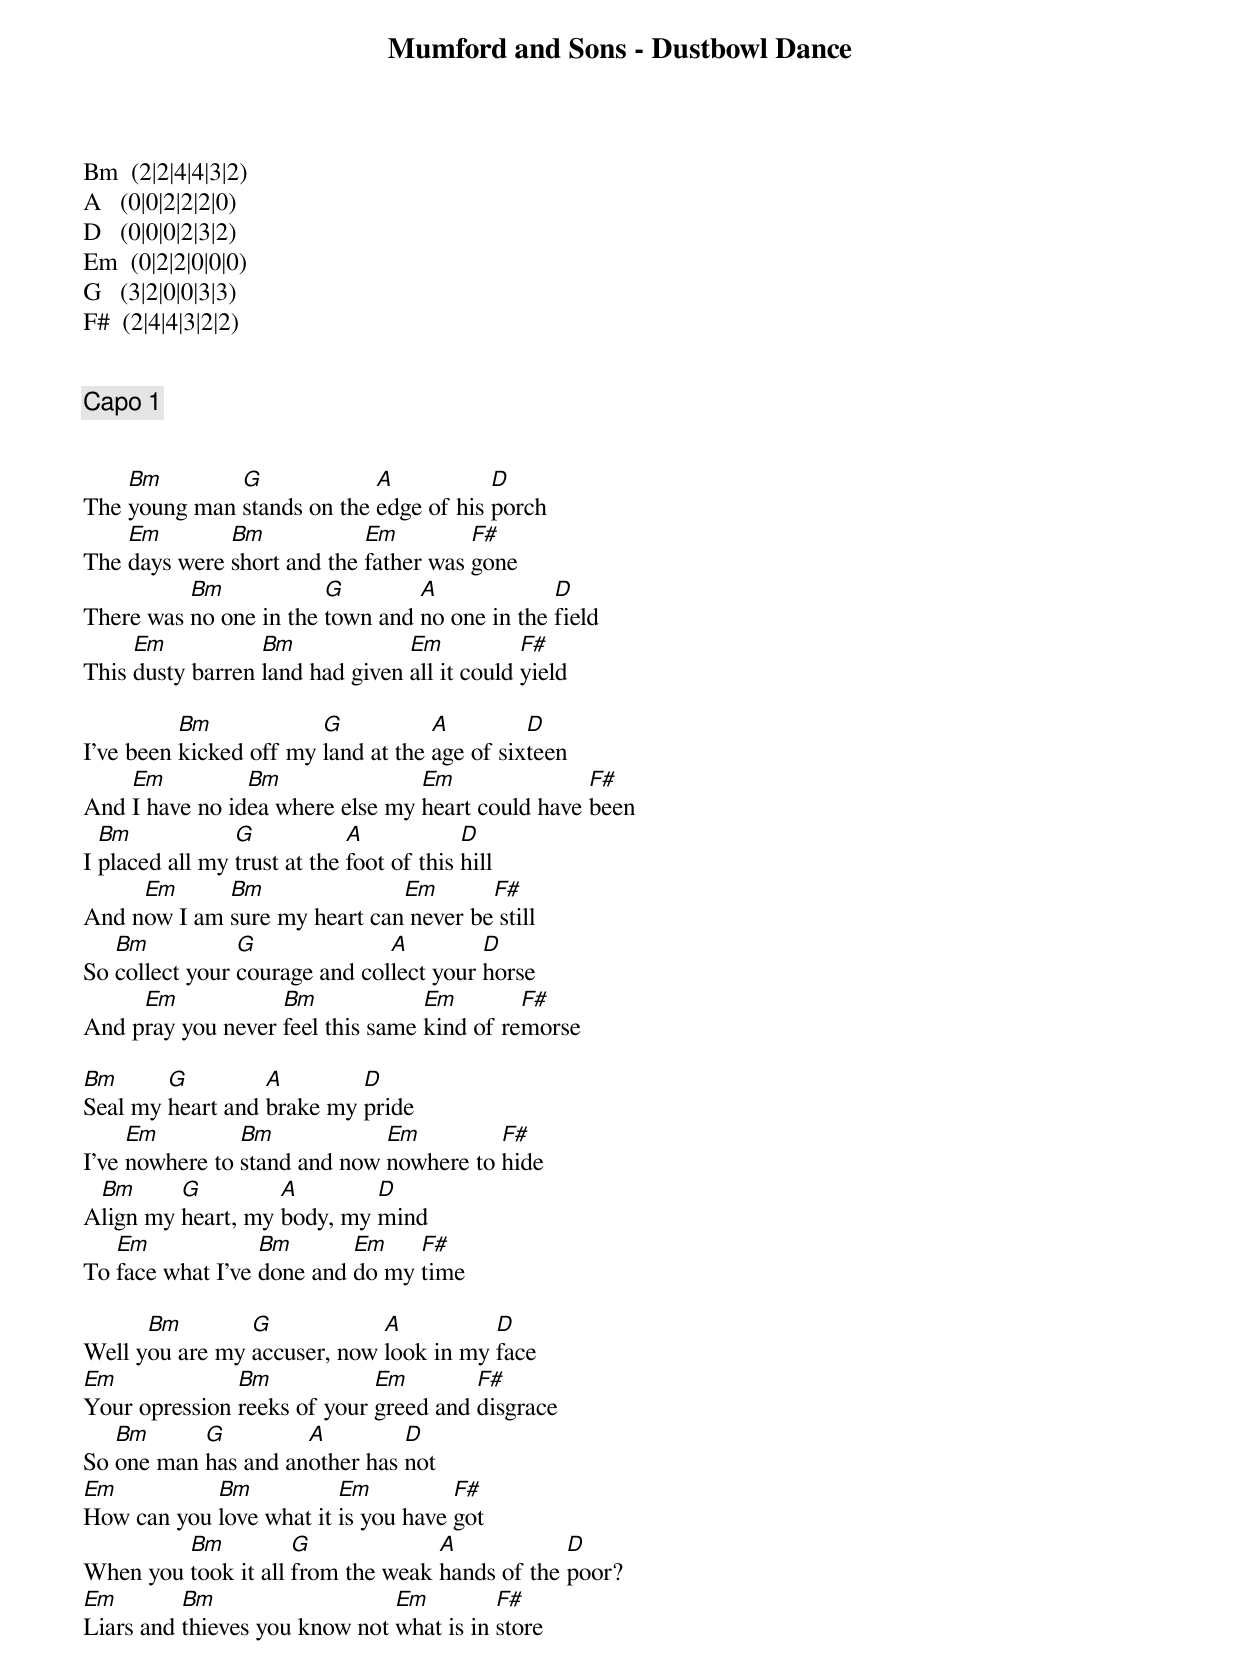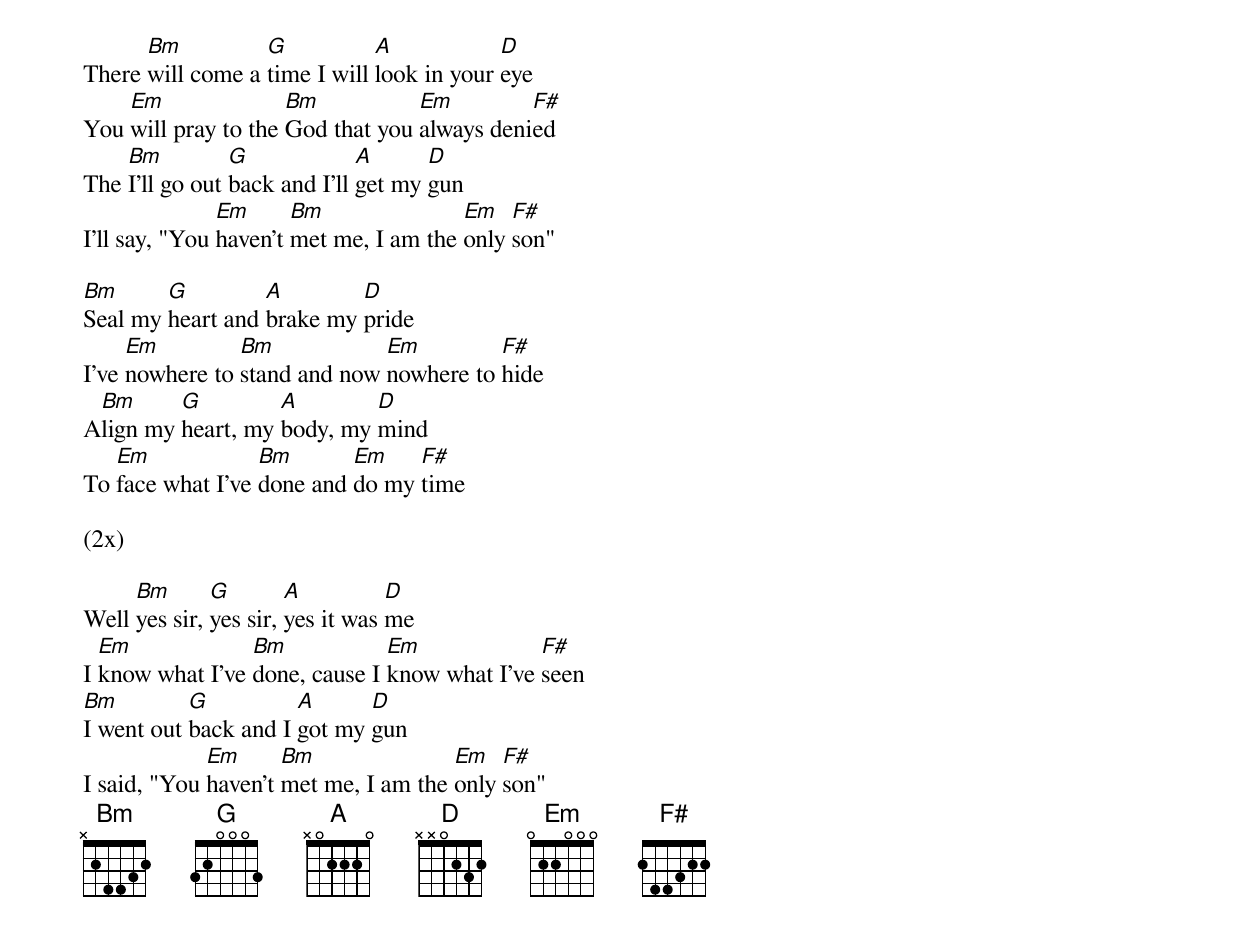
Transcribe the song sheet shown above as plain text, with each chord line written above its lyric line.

Mumford and Sons - Dustbowl Dance

Bm  (2|2|4|4|3|2)
A   (0|0|2|2|2|0)
D   (0|0|0|2|3|2)
Em  (0|2|2|0|0|0)
G   (3|2|0|0|3|3)
F#  (2|4|4|3|2|2)


Capo 1


    Bm        G             A           D
The young man stands on the edge of his porch
    Em        Bm            Em         F#
The days were short and the father was gone
          Bm            G        A             D
There was no one in the town and no one in the field
     Em           Bm             Em           F#
This dusty barren land had given all it could yield

          Bm            G           A         D
I've been kicked off my land at the age of sixteen
    Em          Bm               Em               F#
And I have no idea where else my heart could have been
  Bm            G            A            D
I placed all my trust at the foot of this hill
     Em      Bm               Em       F#
And now I am sure my heart can never be still
   Bm           G              A         D
So collect your courage and collect your horse
     Em            Bm             Em        F#
And pray you never feel this same kind of remorse

Bm      G         A        D
Seal my heart and brake my pride
     Em         Bm            Em         F#
I've nowhere to stand and now nowhere to hide
 Bm      G         A        D
Align my heart, my body, my mind
   Em             Bm       Em    F#
To face what I've done and do my time

      Bm        G            A          D
Well you are my accuser, now look in my face
Em             Bm            Em        F#
Your opression reeks of your greed and disgrace
   Bm      G         A         D
So one man has and another has not
Em          Bm           Em          F#
How can you love what it is you have got
         Bm          G             A            D
When you took it all from the weak hands of the poor?
Em        Bm                   Em         F#
Liars and thieves you know not what is in store

      Bm          G           A            D
There will come a time I will look in your eye
    Em               Bm           Em         F#
You will pray to the God that you always denied
    Bm          G             A      D
The I'll go out back and I'll get my gun
               Em      Bm               Em   F#
I'll say, "You haven't met me, I am the only son"

Bm      G         A        D
Seal my heart and brake my pride
     Em         Bm            Em         F#
I've nowhere to stand and now nowhere to hide
 Bm      G         A        D
Align my heart, my body, my mind
   Em             Bm       Em    F#
To face what I've done and do my time

(2x)

     Bm       G        A          D
Well yes sir, yes sir, yes it was me
  Em             Bm            Em             F#
I know what I've done, cause I know what I've seen
Bm         G          A      D
I went out back and I got my gun
             Em      Bm               Em   F#
I said, "You haven't met me, I am the only son"
